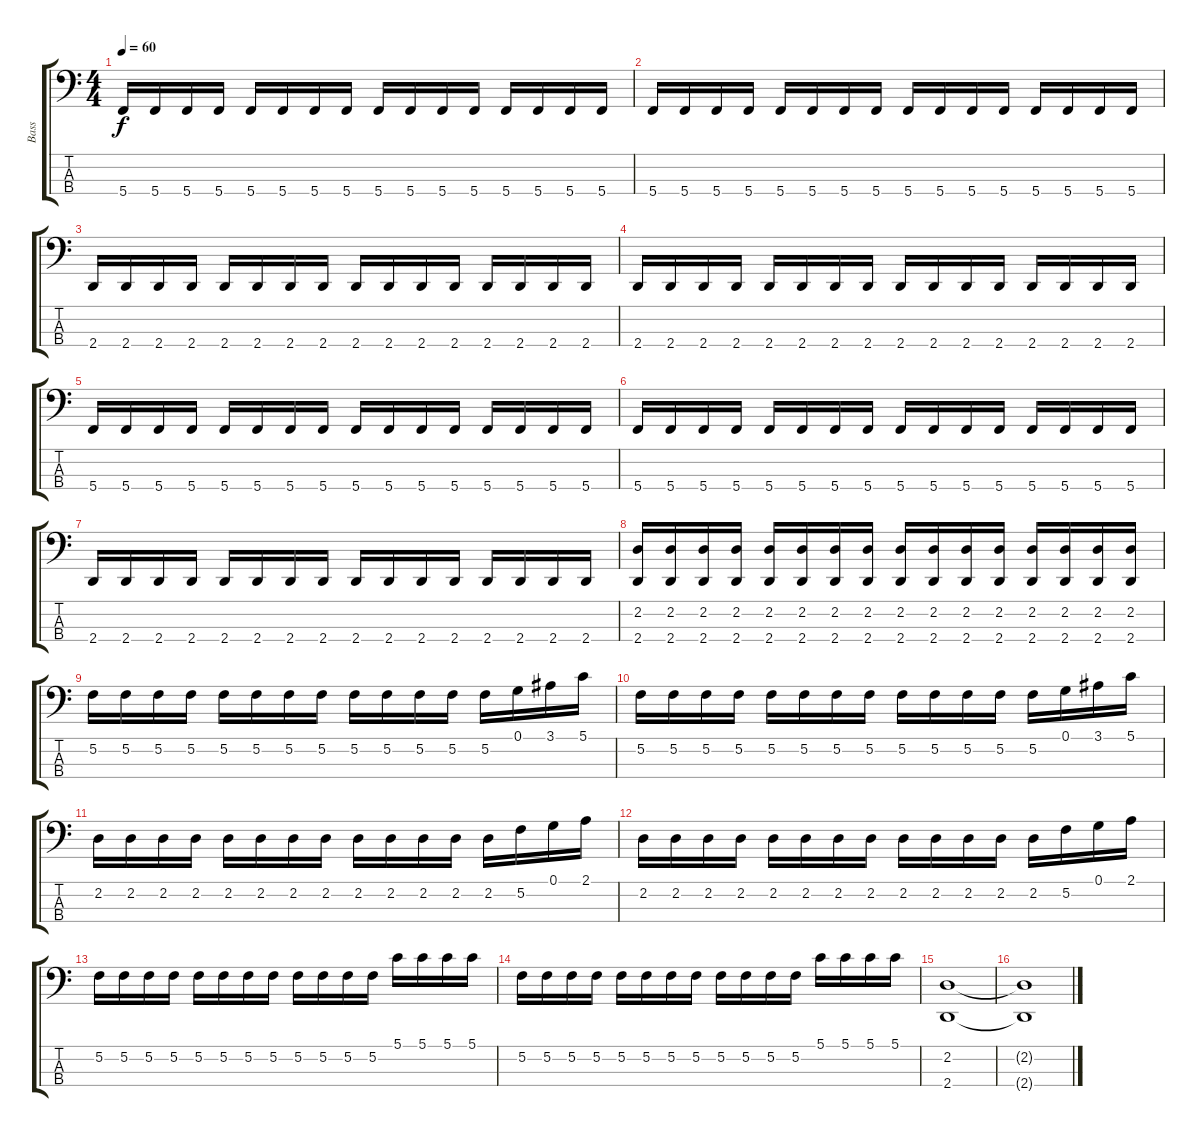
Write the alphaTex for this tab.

\track ("Bass" "Bass") {instrument electricbassfinger}
\staff {score tabs}
\tuning (G2 C2 G1 C1) {hide}
\ts (4 4)
\tempo 60
\clef f4
\ks c
5.4.16{dy f} 5.4.16 5.4.16 5.4.16 5.4.16 5.4.16 5.4.16 5.4.16 5.4.16 5.4.16 5.4.16 5.4.16 5.4.16 5.4.16 5.4.16 5.4.16 |
5.4.16 5.4.16 5.4.16 5.4.16 5.4.16 5.4.16 5.4.16 5.4.16 5.4.16 5.4.16 5.4.16 5.4.16 5.4.16 5.4.16 5.4.16 5.4.16 |
2.4.16 2.4.16 2.4.16 2.4.16 2.4.16 2.4.16 2.4.16 2.4.16 2.4.16 2.4.16 2.4.16 2.4.16 2.4.16 2.4.16 2.4.16 2.4.16 |
2.4.16 2.4.16 2.4.16 2.4.16 2.4.16 2.4.16 2.4.16 2.4.16 2.4.16 2.4.16 2.4.16 2.4.16 2.4.16 2.4.16 2.4.16 2.4.16 |
5.4.16 5.4.16 5.4.16 5.4.16 5.4.16 5.4.16 5.4.16 5.4.16 5.4.16 5.4.16 5.4.16 5.4.16 5.4.16 5.4.16 5.4.16 5.4.16 |
5.4.16 5.4.16 5.4.16 5.4.16 5.4.16 5.4.16 5.4.16 5.4.16 5.4.16 5.4.16 5.4.16 5.4.16 5.4.16 5.4.16 5.4.16 5.4.16 |
2.4.16 2.4.16 2.4.16 2.4.16 2.4.16 2.4.16 2.4.16 2.4.16 2.4.16 2.4.16 2.4.16 2.4.16 2.4.16 2.4.16 2.4.16 2.4.16 |
(2.2 2.4).16 (2.2 2.4).16 (2.2 2.4).16 (2.2 2.4).16 (2.2 2.4).16 (2.2 2.4).16 (2.2 2.4).16 (2.2 2.4).16 (2.2 2.4).16 (2.2 2.4).16 (2.2 2.4).16 (2.2 2.4).16 (2.2 2.4).16 (2.2 2.4).16 (2.2 2.4).16 (2.2 2.4).16 |
5.2.16 5.2.16 5.2.16 5.2.16 5.2.16 5.2.16 5.2.16 5.2.16 5.2.16 5.2.16 5.2.16 5.2.16 5.2.16 0.1.16 3.1.16 5.1.16 |
5.2.16 5.2.16 5.2.16 5.2.16 5.2.16 5.2.16 5.2.16 5.2.16 5.2.16 5.2.16 5.2.16 5.2.16 5.2.16 0.1.16 3.1.16 5.1.16 |
2.2.16 2.2.16 2.2.16 2.2.16 2.2.16 2.2.16 2.2.16 2.2.16 2.2.16 2.2.16 2.2.16 2.2.16 2.2.16 5.2.16 0.1.16 2.1.16 |
2.2.16 2.2.16 2.2.16 2.2.16 2.2.16 2.2.16 2.2.16 2.2.16 2.2.16 2.2.16 2.2.16 2.2.16 2.2.16 5.2.16 0.1.16 2.1.16 |
5.2.16 5.2.16 5.2.16 5.2.16 5.2.16 5.2.16 5.2.16 5.2.16 5.2.16 5.2.16 5.2.16 5.2.16 5.1.16 5.1.16 5.1.16 5.1.16 |
5.2.16 5.2.16 5.2.16 5.2.16 5.2.16 5.2.16 5.2.16 5.2.16 5.2.16 5.2.16 5.2.16 5.2.16 5.1.16 5.1.16 5.1.16 5.1.16 |
(2.2 2.4).1 |
(2.2{t} 2.4{t}).1
